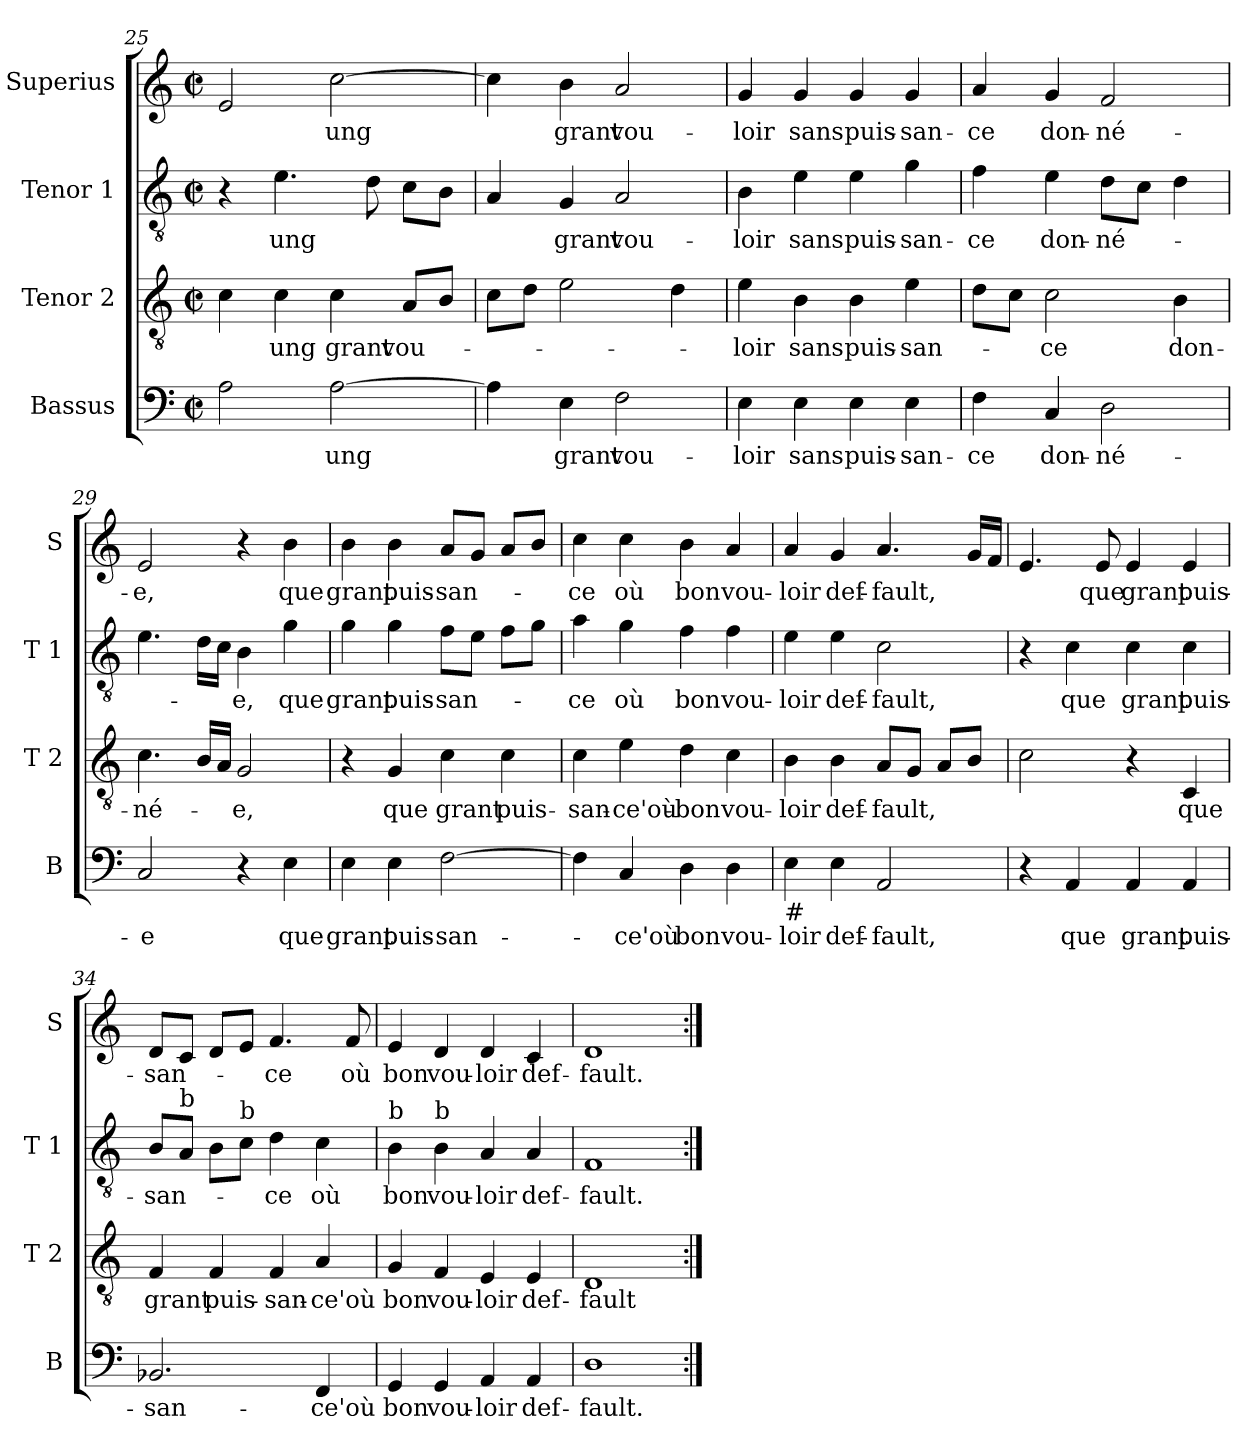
**kern	**text	**kern	**text	**kern	**text	**kern	**text
*part4	*part4	*part3	*part3	*part2	*part2	*part1	*part1
*staff4	*staff4	*staff3	*staff3	*staff2	*staff2	*staff1	*staff1
*I"Bassus	*	*I"Tenor 2	*	*I"Tenor 1	*	*I"Superius	*
*I'B	*	*I'T 2	*	*I'T 1	*	*I'S	*
*clefF4	*	*clefGv2	*	*clefGv2	*	*clefG2	*
*k[]	*	*k[]	*	*k[]	*	*k[]	*
*C:	*	*C:	*	*C:	*	*C:	*
*M2/2	*	*M2/2	*	*M2/2	*	*M2/2	*
*met(c|)	*	*met(c|)	*	*met(c|)	*	*met(c|)	*
=25	=25	=25	=25	=25	=25	=25	=25
2A\	.	4c\	.	4r	.	2e/	.
!	!	!	!LO:LY:b	!	!LO:LY:b	!	!
.	.	4c\	ung	4.e\	ung	.	.
!	!LO:LY:b	!	!LO:LY:b	!	!	!	!LO:LY:b
[2A\	ung	4c\	grant	.	.	[2cc\	ung
.	.	.	.	8d\	.	.	.
!	!	!	!LO:LY:b	!	!	!	!
.	.	8A/L	vou-	8c\L	.	.	.
.	.	8B/J	.	8B\J	.	.	.
=26	=26	=26	=26	=26	=26	=26	=26
4A\]	.	8c\L	.	4A/	.	4cc\]	.
.	.	8d\J	.	.	.	.	.
!	!LO:LY:b	!	!	!	!LO:LY:b	!	!LO:LY:b
4E\	grant	2e\	.	4G/	grant	4b\	grant
!	!LO:LY:b	!	!	!	!LO:LY:b	!	!LO:LY:b
2F\	vou-	.	.	2A/	vou-	2a/	vou-
.	.	4d\	.	.	.	.	.
=27	=27	=27	=27	=27	=27	=27	=27
!	!LO:LY:b	!	!LO:LY:b	!	!LO:LY:b	!	!LO:LY:b
4E\	-loir	4e\	-loir	4B\	-loir	4g/	-loir
!	!LO:LY:b	!	!LO:LY:b	!	!LO:LY:b	!	!LO:LY:b
4E\	sans	4B\	sans	4e\	sans	4g/	sans
!	!LO:LY:b	!	!LO:LY:b	!	!LO:LY:b	!	!LO:LY:b
4E\	puis-	4B\	puis-	4e\	puis-	4g/	puis-
!	!LO:LY:b	!	!LO:LY:b	!	!LO:LY:b	!	!LO:LY:b
4E\	-san-	4e\	-san-	4g\	-san-	4g/	-san-
!!LO:PB:g=z
=28	=28	=28	=28	=28	=28	=28	=28
!	!LO:LY:b	!	!	!	!LO:LY:b	!	!LO:LY:b
4F\	-ce	8d\L	.	4f\	-ce	4a/	-ce
.	.	8c\J	.	.	.	.	.
!	!LO:LY:b	!	!LO:LY:b	!	!LO:LY:b	!	!LO:LY:b
4C/	don-	2c\	-ce	4e\	don-	4g/	don-
!	!LO:LY:b	!	!	!	!LO:LY:b	!	!LO:LY:b
2D\	-né-	.	.	8d\L	-né-	2f/	-né-
.	.	.	.	8c\J	.	.	.
!	!	!	!LO:LY:b	!	!	!	!
.	.	4B\	don-	4d\	.	.	.
=29	=29	=29	=29	=29	=29	=29	=29
!	!LO:LY:b	!	!LO:LY:b	!	!	!	!LO:LY:b
2C/	-e	4.c\	-né-	4.e\	.	2e/	-e,
.	.	16B/LL	.	16d\LL	.	.	.
.	.	16A/JJ	.	16c\JJ	.	.	.
!	!	!	!LO:LY:b	!	!LO:LY:b	!	!
4r	.	2G/	-e,	4B\	-e,	4r	.
!	!LO:LY:b	!	!	!	!LO:LY:b	!	!LO:LY:b
4E\	que	.	.	4g\	que	4b\	que
=30	=30	=30	=30	=30	=30	=30	=30
!	!LO:LY:b	!	!	!	!LO:LY:b	!	!LO:LY:b
4E\	grant	4r	.	4g\	grant	4b\	grant
!	!LO:LY:b	!	!LO:LY:b	!	!LO:LY:b	!	!LO:LY:b
4E\	puis-	4G/	que	4g\	puis-	4b\	puis-
!	!LO:LY:b	!	!LO:LY:b	!	!LO:LY:b	!	!LO:LY:b
[2F\	-san-	4c\	grant	8f\L	-san-	8a/L	-san-
.	.	.	.	8e\J	.	8g/J	.
!	!	!	!LO:LY:b	!	!	!	!
.	.	4c\	puis-	8f\L	.	8a/L	.
.	.	.	.	8g\J	.	8b/J	.
=31	=31	=31	=31	=31	=31	=31	=31
!	!	!	!LO:LY:b	!	!LO:LY:b	!	!LO:LY:b
4F\]	.	4c\	-san-	4a\	-ce	4cc\	-ce
!	!LO:LY:b	!	!LO:LY:b	!	!LO:LY:b	!	!LO:LY:b
4C/	-ce'où	4e\	-ce'où-	4g\	où	4cc\	où
!	!LO:LY:b	!	!LO:LY:b	!	!LO:LY:b	!	!LO:LY:b
4D\	bon	4d\	-bon	4f\	bon	4b\	bon
!	!LO:LY:b	!	!LO:LY:b	!	!LO:LY:b	!	!LO:LY:b
4D\	vou-	4c\	vou-	4f\	vou-	4a/	vou-
=32	=32	=32	=32	=32	=32	=32	=32
!LO:TX:b:t=#	!	!	!	!	!	!	!
!	!LO:LY:b	!	!LO:LY:b	!	!LO:LY:b	!	!LO:LY:b
4E\	-loir	4B\	-loir	4e\	-loir	4a/	-loir
!	!LO:LY:b	!	!LO:LY:b	!	!LO:LY:b	!	!LO:LY:b
4E\	def-	4B\	def-	4e\	def-	4g/	def-
!	!LO:LY:b	!	!LO:LY:b	!	!LO:LY:b	!	!LO:LY:b
2AA/	-fault,	8A/L	-fault,	2c\	-fault,	4.a/	-fault,
.	.	8G/J	.	.	.	.	.
.	.	8A/L	.	.	.	.	.
.	.	8B/J	.	.	.	16g/LL	.
.	.	.	.	.	.	16f/JJ	.
!!LO:LB:g=z
=33	=33	=33	=33	=33	=33	=33	=33
4r	.	2c\	.	4r	.	4.e/	.
!	!LO:LY:b	!	!	!	!LO:LY:b	!	!
4AA/	que	.	.	4c\	que	.	.
!	!	!	!	!	!	!	!LO:LY:b
.	.	.	.	.	.	8e/	que
!	!LO:LY:b	!	!	!	!LO:LY:b	!	!LO:LY:b
4AA/	grant	4r	.	4c\	grant	4e/	grant
!	!LO:LY:b	!	!LO:LY:b	!	!LO:LY:b	!	!LO:LY:b
4AA/	puis-	4C/	que	4c\	puis-	4e/	puis-
=34	=34	=34	=34	=34	=34	=34	=34
!	!LO:LY:b	!	!LO:LY:b	!	!LO:LY:b	!	!LO:LY:b
2.BB-X/	-san-	4F/	grant	8B/L	-san-	8d/L	-san-
!	!	!	!	!LO:TX:a:t=b	!	!	!
.	.	.	.	8A/J	.	8c/J	.
!	!	!	!LO:LY:b	!	!	!	!
.	.	4F/	puis-	8B\L	.	8d/L	.
!	!	!	!	!LO:TX:a:t=b	!	!	!
.	.	.	.	8c\J	.	8e/J	.
!	!	!	!LO:LY:b	!	!LO:LY:b	!	!LO:LY:b
.	.	4F/	-san-	4d\	-ce	4.f/	-ce
!	!LO:LY:b	!	!LO:LY:b	!	!LO:LY:b	!	!
4FF/	-ce'où	4A/	-ce'où	4c\	où	.	.
!	!	!	!	!	!	!	!LO:LY:b
.	.	.	.	.	.	8f/	où
=35	=35	=35	=35	=35	=35	=35	=35
!	!	!	!	!LO:TX:a:t=b	!	!	!
!	!LO:LY:b	!	!LO:LY:b	!	!LO:LY:b	!	!LO:LY:b
4GG/	bon	4G/	bon	4B\	bon	4e/	bon
!	!	!	!	!LO:TX:a:t=b	!	!	!
!	!LO:LY:b	!	!LO:LY:b	!	!LO:LY:b	!	!LO:LY:b
4GG/	vou-	4F/	vou-	4B\	vou-	4d/	vou-
!	!LO:LY:b	!	!LO:LY:b	!	!LO:LY:b	!	!LO:LY:b
4AA/	-loir	4E/	-loir	4A/	-loir	4d/	-loir
!	!LO:LY:b	!	!LO:LY:b	!	!LO:LY:b	!	!LO:LY:b
4AA/	def-	4E/	def-	4A/	def-	4c/	def-
=36	=36	=36	=36	=36	=36	=36	=36
!	!LO:LY:b	!	!LO:LY:b	!	!LO:LY:b	!	!LO:LY:b
1D	-fault.	1D	-fault	1F	-fault.	1d	-fault.
=:|!	=:|!	=:|!	=:|!	=:|!	=:|!	=:|!	=:|!
*-	*-	*-	*-	*-	*-	*-	*-
